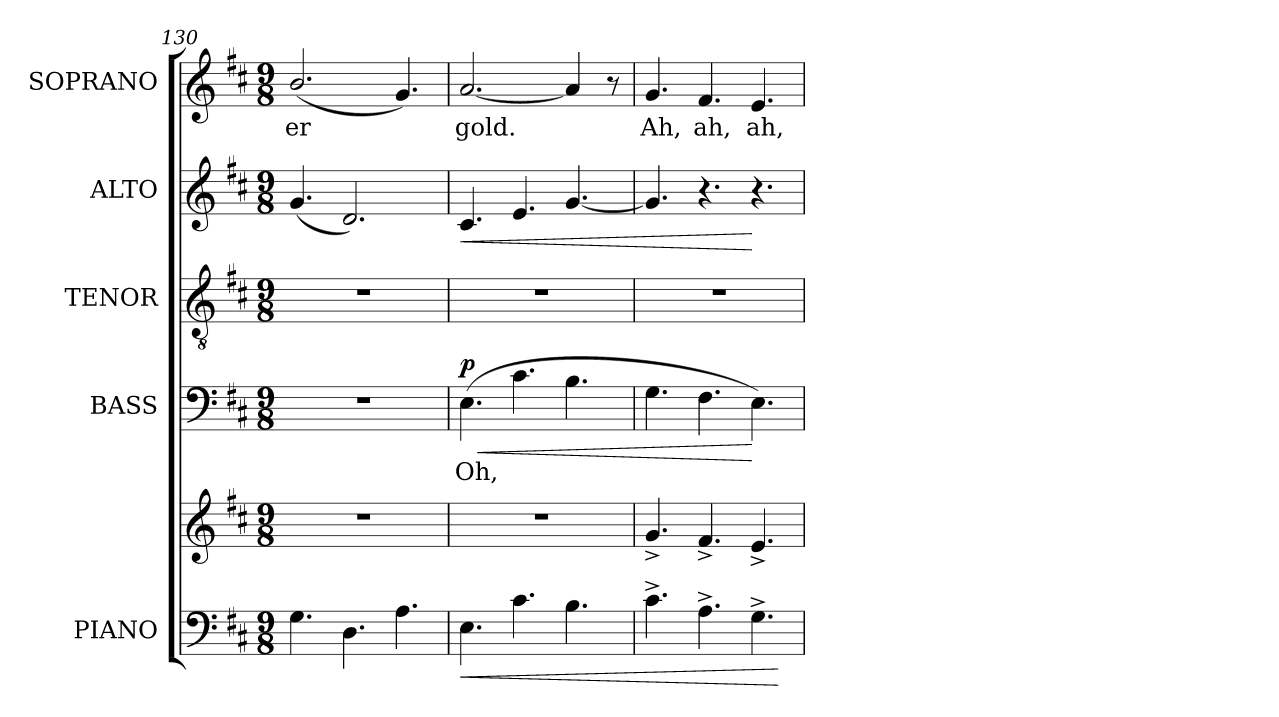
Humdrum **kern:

**kern	**kern	**dynam	**kern	**text	**dynam	**kern	**kern	**dynam	**kern	**text
*part5	*part5	*part5	*part4	*part4	*part4	*part3	*part2	*part2	*part1	*part1
*staff6	*staff5	*staff5/6	*staff4	*staff4	*staff4	*staff3	*staff2	*staff2	*staff1	*staff1
*I"PIANO	*	*	*I"BASS	*	*	*I"TENOR	*I"ALTO	*	*I"SOPRANO	*
*I'PNO.	*	*	*I'B.	*	*	*I'T.	*I'A.	*	*I'S.	*
*clefF4	*clefG2	*	*clefF4	*	*	*clefGv2	*clefG2	*	*clefG2	*
*	*	*	*	*	*	*ITrd7c12	*	*	*	*
*k[f#c#]	*k[f#c#]	*	*k[f#c#]	*	*	*k[f#c#]	*k[f#c#]	*	*k[f#c#]	*
*D:	*D:	*	*D:	*	*	*D:	*D:	*	*D:	*
*M9/8	*M9/8	*	*M9/8	*	*	*M9/8	*M9/8	*	*M9/8	*
=130	=130	=130	=130	=130	=130	=130	=130	=130	=130	=130
!	!LO:N:vis=1	!	!LO:N:vis=1	!	!	!LO:N:vis=1	!	!	!	!
!	!	!	!	!	!	!	!	!	!	!LO:LY:b:color=#000000
4.Gi\	8%9r	.	8%9r	.	.	8%9r	(4.gi/	.	(2.bi/	-er
4.Di\	.	.	.	.	.	.	2.di/)	.	.	.
4.Ai\	.	.	.	.	.	.	.	.	4.gi/)	.
=131	=131	=131	=131	=131	=131	=131	=131	=131	=131	=131
!	!LO:N:vis=1	!LO:HP:b=2	!	!	!	!	!	!	!	!
!	!	!	!	!LO:LY:b:color=#000000	!LO:HP:b	!LO:N:vis=1	!	!LO:HP:b	!	!
!	!	!	!	!	!	!	!	!	!	!LO:LY:b:color=#000000
4.Ei\	8%9r	<	(4.Ei\	Oh,	< p	8%9r	4.c#i/	<	[2.ai/	gold.
4.c#i\	.	.	4.c#i\	.	.	.	4.ei/	.	.	.
4.Bi\	.	.	4.Bi\	.	.	.	[4.gi/	.	4ai/]	.
.	.	.	.	.	.	.	.	.	8r	.
=132	=132	=132	=132	=132	=132	=132	=132	=132	=132	=132
!	!	!	!	!	!	!LO:N:vis=1	!	!	!	!
*	*MM135	*	*	*	*	*	*	*	*MM135	*
!	!	!	!	!	!	!	!	!	!	!LO:LY:b:color=#000000
4.c#^i\	4.g^i/	.	4.Gi\	.	.	8%9r	4.gi/]	.	4.gi/	Ah,
!	!	!	!	!	!	!	!	!	!	!LO:LY:b:color=#000000
4.A^i\	4.f#^i/	.	4.F#i\	.	.	.	4.r	.	4.f#i/	ah,
!	!	!	!	!	!	!	!	!	!	!LO:LY:b:color=#000000
4.G^i\	4.e^i/	.	4.Ei\)	.	[	.	4.r	[	4.ei/	ah,
.	.	[	.	.	.	.	.	.	.	.
=	=	=	=	=	=	=	=	=	=	=
*-	*-	*-	*-	*-	*-	*-	*-	*-	*-	*-
